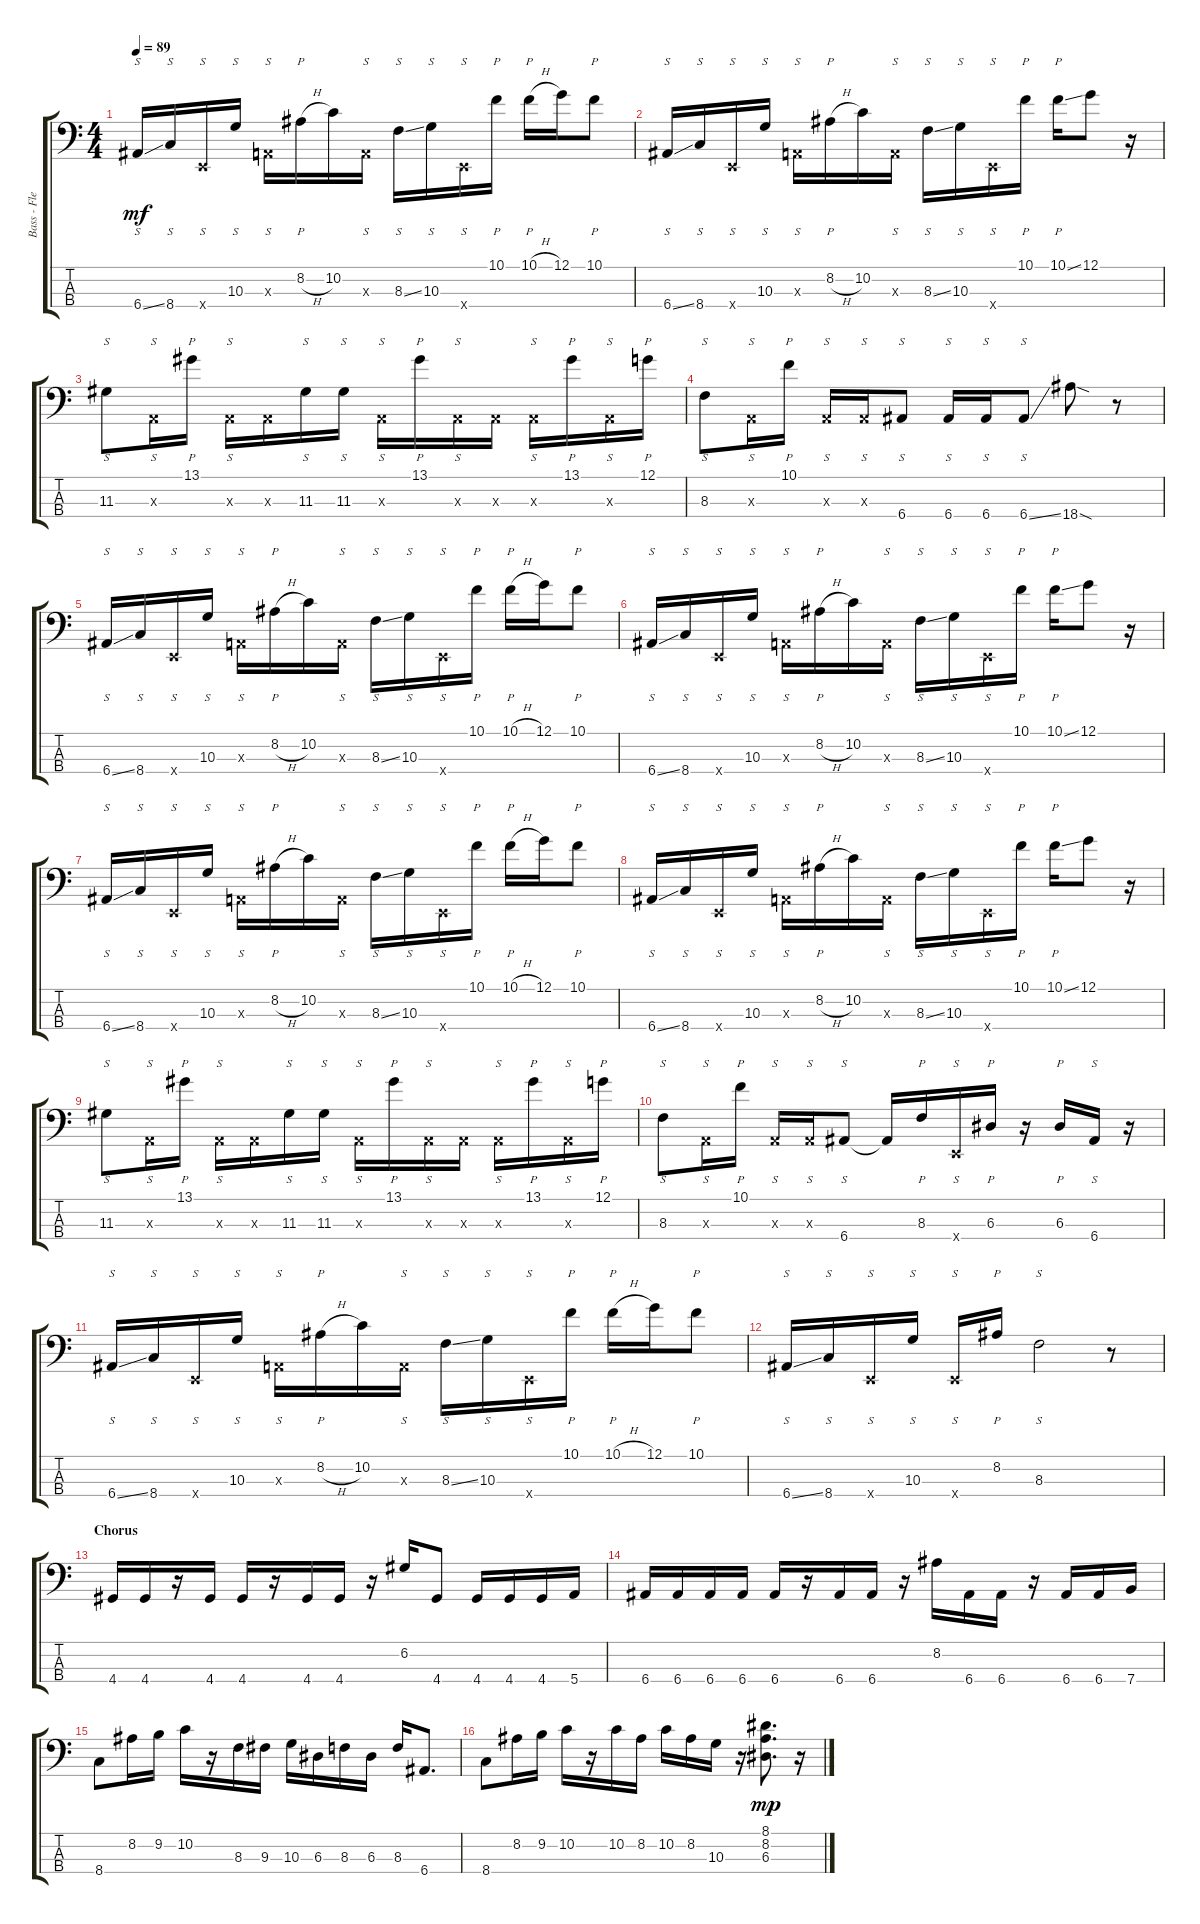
\track ("Bass - Flea" "Bass - Fle") {instrument electricbassfinger}
\staff {score tabs}
\tuning (G2 D2 A1 E1) {hide}
\ts (4 4)
\tempo 89
\clef f4
\ks c
6.4{ss}.16{s dy mf} 8.4.16{s} 0.4{x}.16{s} 10.3.16{s} 0.3{x}.16{s} 8.2{h}.16{p} 10.2.16 0.3{x}.16{s} 8.3{ss}.16{s} 10.3.16{s} 0.4{x}.16{s} 10.1.16{p} 10.1{h}.16{p} 12.1.16 10.1.8{p} |
6.4{ss}.16{s} 8.4.16{s} 0.4{x}.16{s} 10.3.16{s} 0.3{x}.16{s} 8.2{h}.16{p} 10.2.16 0.3{x}.16{s} 8.3{ss}.16{s} 10.3.16{s} 0.4{x}.16{s} 10.1.16{p} 10.1{ss}.16{p} 12.1.8 r.16 |
11.3.8{s} 0.3{x}.16{s} 13.1.16{p} 0.3{x}.16{s} 0.3{x}.16 11.3.16{s} 11.3.16{s} 0.3{x}.16{s} 13.1.16{p} 0.3{x}.16{s} 0.3{x}.16 0.3{x}.16{s} 13.1.16{p} 0.3{x}.16{s} 12.1.16{p} |
8.3.8{s} 0.3{x}.16{s} 10.1.16{p} 0.3{x}.16{s} 0.3{x}.16{s} 6.4.8{s} 6.4.16{s} 6.4.16{s} 6.4{ss}.8{s} 18.4{sod}.8 r.8 |
6.4{ss}.16{s} 8.4.16{s} 0.4{x}.16{s} 10.3.16{s} 0.3{x}.16{s} 8.2{h}.16{p} 10.2.16 0.3{x}.16{s} 8.3{ss}.16{s} 10.3.16{s} 0.4{x}.16{s} 10.1.16{p} 10.1{h}.16{p} 12.1.16 10.1.8{p} |
6.4{ss}.16{s} 8.4.16{s} 0.4{x}.16{s} 10.3.16{s} 0.3{x}.16{s} 8.2{h}.16{p} 10.2.16 0.3{x}.16{s} 8.3{ss}.16{s} 10.3.16{s} 0.4{x}.16{s} 10.1.16{p} 10.1{ss}.16{p} 12.1.8 r.16 |
6.4{ss}.16{s} 8.4.16{s} 0.4{x}.16{s} 10.3.16{s} 0.3{x}.16{s} 8.2{h}.16{p} 10.2.16 0.3{x}.16{s} 8.3{ss}.16{s} 10.3.16{s} 0.4{x}.16{s} 10.1.16{p} 10.1{h}.16{p} 12.1.16 10.1.8{p} |
6.4{ss}.16{s} 8.4.16{s} 0.4{x}.16{s} 10.3.16{s} 0.3{x}.16{s} 8.2{h}.16{p} 10.2.16 0.3{x}.16{s} 8.3{ss}.16{s} 10.3.16{s} 0.4{x}.16{s} 10.1.16{p} 10.1{ss}.16{p} 12.1.8 r.16 |
11.3.8{s} 0.3{x}.16{s} 13.1.16{p} 0.3{x}.16{s} 0.3{x}.16 11.3.16{s} 11.3.16{s} 0.3{x}.16{s} 13.1.16{p} 0.3{x}.16{s} 0.3{x}.16 0.3{x}.16{s} 13.1.16{p} 0.3{x}.16{s} 12.1.16{p} |
8.3.8{s} 0.3{x}.16{s} 10.1.16{p} 0.3{x}.16{s} 0.3{x}.16{s} 6.4.8{s} 6.4{t}.16 8.3.16{p} 0.4{x}.16{s} 6.3.16{p} r.16 6.3.16{p} 6.4.16{s} r.16 |
6.4{ss}.16{s} 8.4.16{s} 0.4{x}.16{s} 10.3.16{s} 0.3{x}.16{s} 8.2{h}.16{p} 10.2.16 0.3{x}.16{s} 8.3{ss}.16{s} 10.3.16{s} 0.4{x}.16{s} 10.1.16{p} 10.1{h}.16{p} 12.1.16 10.1.8{p} |
6.4{ss}.16{s} 8.4.16{s} 0.4{x}.16{s} 10.3.16{s} 0.4{x}.16{s} 8.2.16{p} 8.3.2{s} r.8 |
\section ("" "Chorus")
4.4.16 4.4.16 r.16 4.4.16 4.4.16 r.16 4.4.16 4.4.16 r.16 6.2.16 4.4.8 4.4.16 4.4.16 4.4.16 5.4.16 |
6.4.16 6.4.16 6.4.16 6.4.16 6.4.16 r.16 6.4.16 6.4.16 r.16 8.2.16 6.4.16 6.4.16 r.16 6.4.16 6.4.16 7.4.16 |
8.4.8 8.2.16 9.2.16 10.2.16 r.16 8.3.16 9.3.16 10.3.16 6.3.16 8.3.16 6.3.16 8.3.16 6.4.8{d} |
8.4.8 8.2.16 9.2.16 10.2.16 r.16 10.2.16 8.2.16 10.2.16 8.2.16 10.3.16 r.16 (8.1 8.2 6.3).8{d dy mp} r.16
